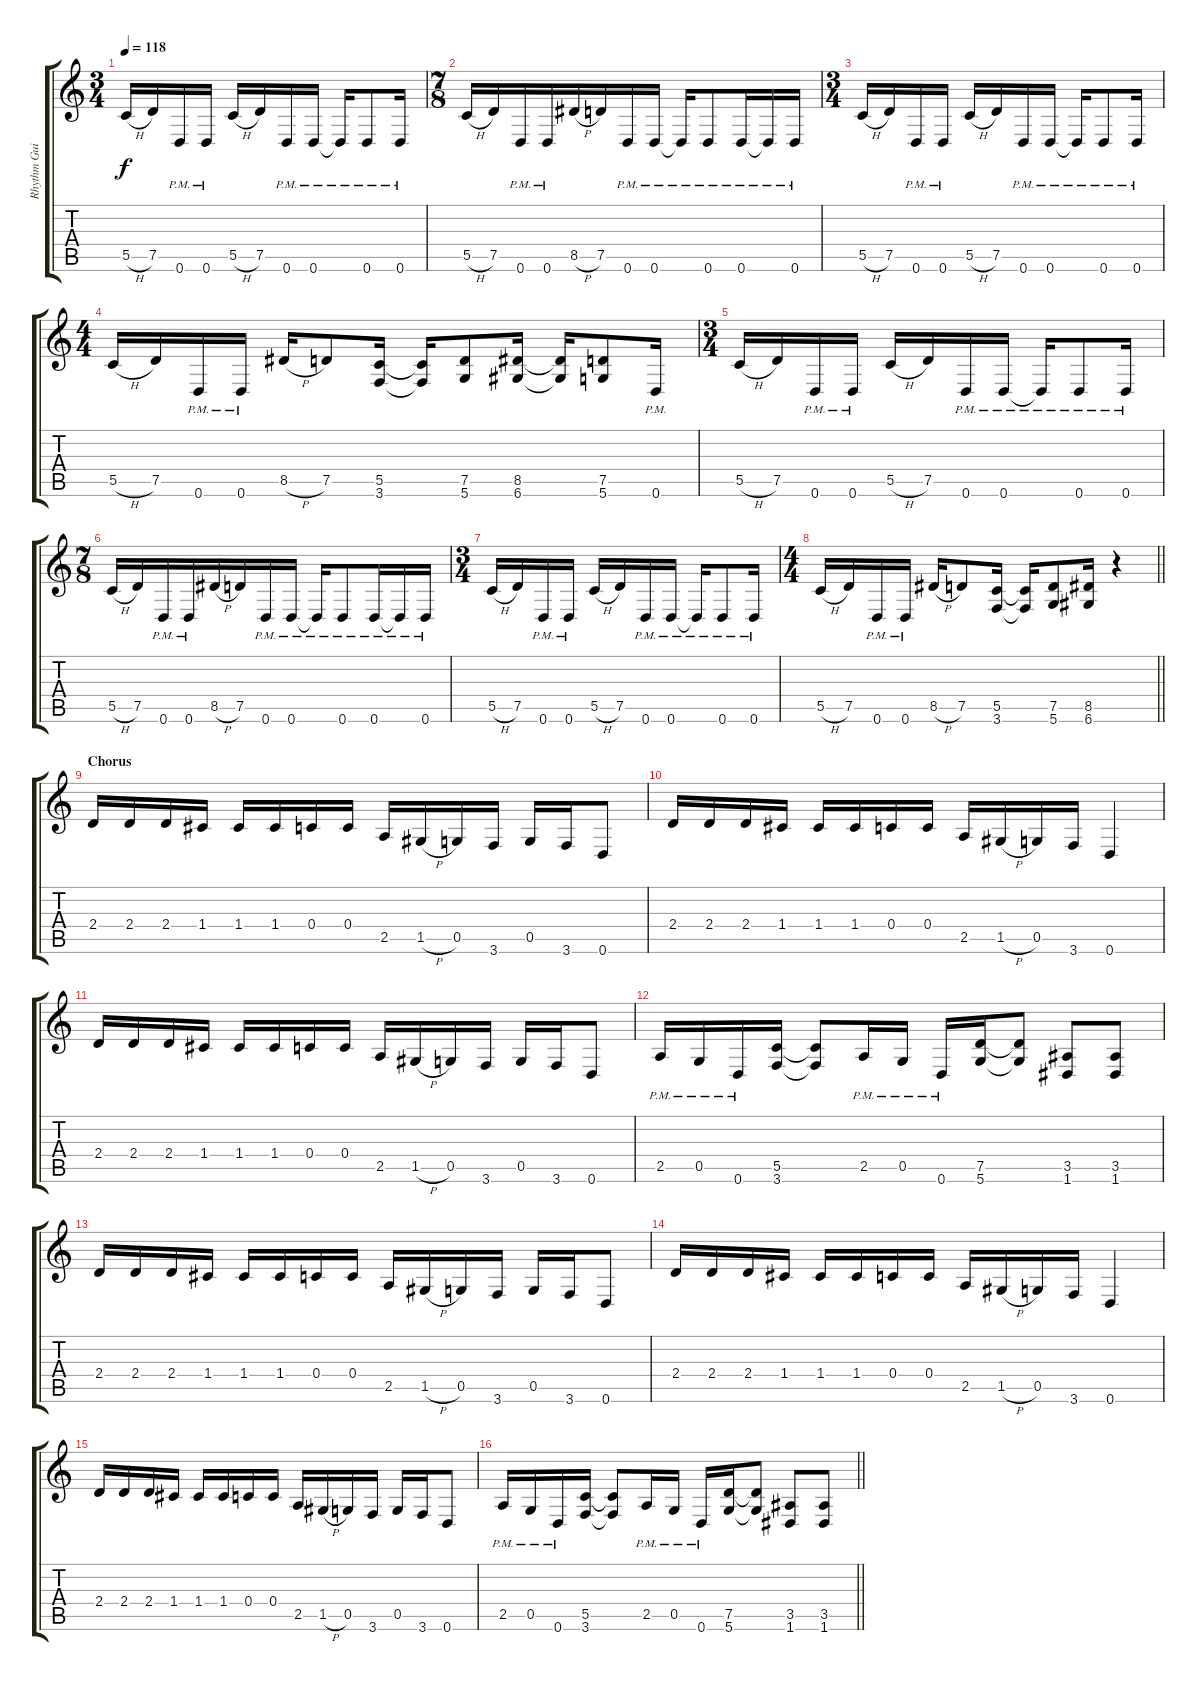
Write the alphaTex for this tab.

\track ("Rhythm Guitar 1" "Rhythm Gui") {instrument distortionguitar}
\staff {score tabs}
\tuning (D4 A3 F3 C3 G2 D2) {hide}
\ts (3 4)
\tempo 118
\clef g2
\ks aminor
5.5{h}.16{dy f} 7.5.16 0.6{pm}.16 0.6{pm}.16 5.5{h}.16 7.5.16 0.6{pm}.16 0.6{pm}.16 0.6{pm t}.16 0.6{pm}.8 0.6{pm}.16 |
\ts (7 8)
5.5{h}.16 7.5.16 0.6{pm}.16 0.6{pm}.16 8.5{h}.16 7.5.16 0.6{pm}.16 0.6{pm}.16 0.6{pm t}.16 0.6{pm}.8 0.6{pm}.16 0.6{pm t}.16 0.6{pm}.16 |
\ts (3 4)
5.5{h}.16 7.5.16 0.6{pm}.16 0.6{pm}.16 5.5{h}.16 7.5.16 0.6{pm}.16 0.6{pm}.16 0.6{pm t}.16 0.6{pm}.8 0.6{pm}.16 |
\ts (4 4)
5.5{h}.16 7.5.16 0.6{pm}.16 0.6{pm}.16 8.5{h}.16 7.5.8 (5.5 3.6).16 (5.5{t} 3.6{t}).16 (7.5 5.6).8 (8.5 6.6).16 (8.5{t} 6.6{t}).16 (7.5 5.6).8 0.6{pm}.16 |
\ts (3 4)
5.5{h}.16 7.5.16 0.6{pm}.16 0.6{pm}.16 5.5{h}.16 7.5.16 0.6{pm}.16 0.6{pm}.16 0.6{pm t}.16 0.6{pm}.8 0.6{pm}.16 |
\ts (7 8)
5.5{h}.16 7.5.16 0.6{pm}.16 0.6{pm}.16 8.5{h}.16 7.5.16 0.6{pm}.16 0.6{pm}.16 0.6{pm t}.16 0.6{pm}.8 0.6{pm}.16 0.6{pm t}.16 0.6{pm}.16 |
\ts (3 4)
5.5{h}.16 7.5.16 0.6{pm}.16 0.6{pm}.16 5.5{h}.16 7.5.16 0.6{pm}.16 0.6{pm}.16 0.6{pm t}.16 0.6{pm}.8 0.6{pm}.16 |
\ts (4 4)
\barLineRight lightlight
5.5{h}.16 7.5.16 0.6{pm}.16 0.6{pm}.16 8.5{h}.16 7.5.8 (5.5 3.6).16 (5.5{t} 3.6{t}).16 (7.5 5.6).8 (8.5 6.6).16 r.4 |
\section ("" "Chorus")
2.4.16 2.4.16 2.4.16 1.4.16 1.4.16 1.4.16 0.4.16 0.4.16 2.5.16 1.5{h}.16 0.5.16 3.6.16 0.5.16 3.6.16 0.6.8 |
2.4.16 2.4.16 2.4.16 1.4.16 1.4.16 1.4.16 0.4.16 0.4.16 2.5.16 1.5{h}.16 0.5.16 3.6.16 0.6.4 |
2.4.16 2.4.16 2.4.16 1.4.16 1.4.16 1.4.16 0.4.16 0.4.16 2.5.16 1.5{h}.16 0.5.16 3.6.16 0.5.16 3.6.16 0.6.8 |
2.5{pm}.16 0.5{pm}.16 0.6{pm}.16 (5.5 3.6).16 (5.5{t} 3.6{t}).8 2.5{pm}.16 0.5{pm}.16 0.6{pm}.16 (7.5 5.6).16 (7.5{t} 5.6{t}).8 (3.5 1.6).8 (3.5 1.6).8 |
2.4.16 2.4.16 2.4.16 1.4.16 1.4.16 1.4.16 0.4.16 0.4.16 2.5.16 1.5{h}.16 0.5.16 3.6.16 0.5.16 3.6.16 0.6.8 |
2.4.16 2.4.16 2.4.16 1.4.16 1.4.16 1.4.16 0.4.16 0.4.16 2.5.16 1.5{h}.16 0.5.16 3.6.16 0.6.4 |
2.4.16 2.4.16 2.4.16 1.4.16 1.4.16 1.4.16 0.4.16 0.4.16 2.5.16 1.5{h}.16 0.5.16 3.6.16 0.5.16 3.6.16 0.6.8 |
\barLineRight lightlight
2.5{pm}.16 0.5{pm}.16 0.6{pm}.16 (5.5 3.6).16 (5.5{t} 3.6{t}).8 2.5{pm}.16 0.5{pm}.16 0.6{pm}.16 (7.5 5.6).16 (7.5{t} 5.6{t}).8 (3.5 1.6).8 (3.5 1.6).8
